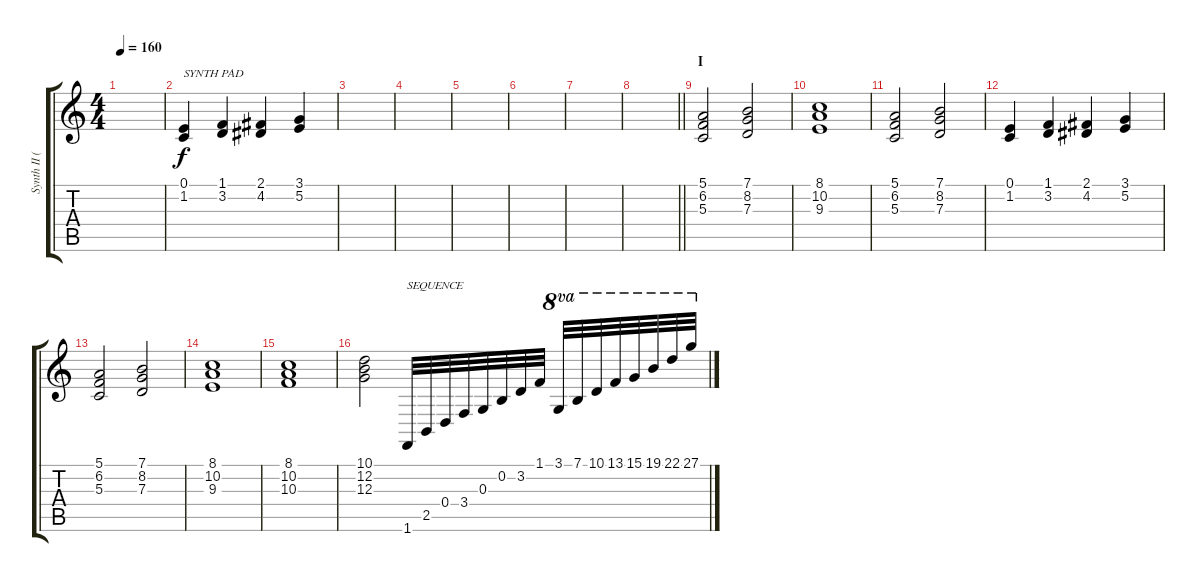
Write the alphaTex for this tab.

\track ("Synth II (Kotobuki Tsumugi)" "Synth II (") {instrument lead1square}
\staff {score tabs}
\tuning (E4 B3 G3 D3 A2 E2) {hide}
\ts (4 4)
\tempo 160
\clef g2
\ks c
|
(0.1 1.2).4{txt "SYNTH PAD"} (1.1 3.2).4 (2.1 4.2).4 (3.1 5.2).4 |
|
|
|
|
|
\barLineRight lightlight
|
\section ("" "I")
(5.1 6.2 5.3).2 (7.1 8.2 7.3).2 |
(8.1 10.2 9.3).1 |
(5.1 6.2 5.3).2 (7.1 8.2 7.3).2 |
(0.1 1.2).4 (1.1 3.2).4 (2.1 4.2).4 (3.1 5.2).4 |
(5.1 6.2 5.3).2 (7.1 8.2 7.3).2 |
(8.1 10.2 9.3).1 |
(8.1 10.2 10.3).1 |
(10.1 12.2 12.3).2 1.6.32{txt "SEQUENCE"} 2.5.32 0.4.32 3.4.32 0.3.32 0.2.32 3.2.32 1.1.32 3.1.32{ot 8va} 7.1.32{ot 8va} 10.1.32{ot 8va} 13.1.32{ot 8va} 15.1.32{ot 8va} 19.1.32{ot 8va} 22.1.32{ot 8va} 27.1.32{ot 8va}
